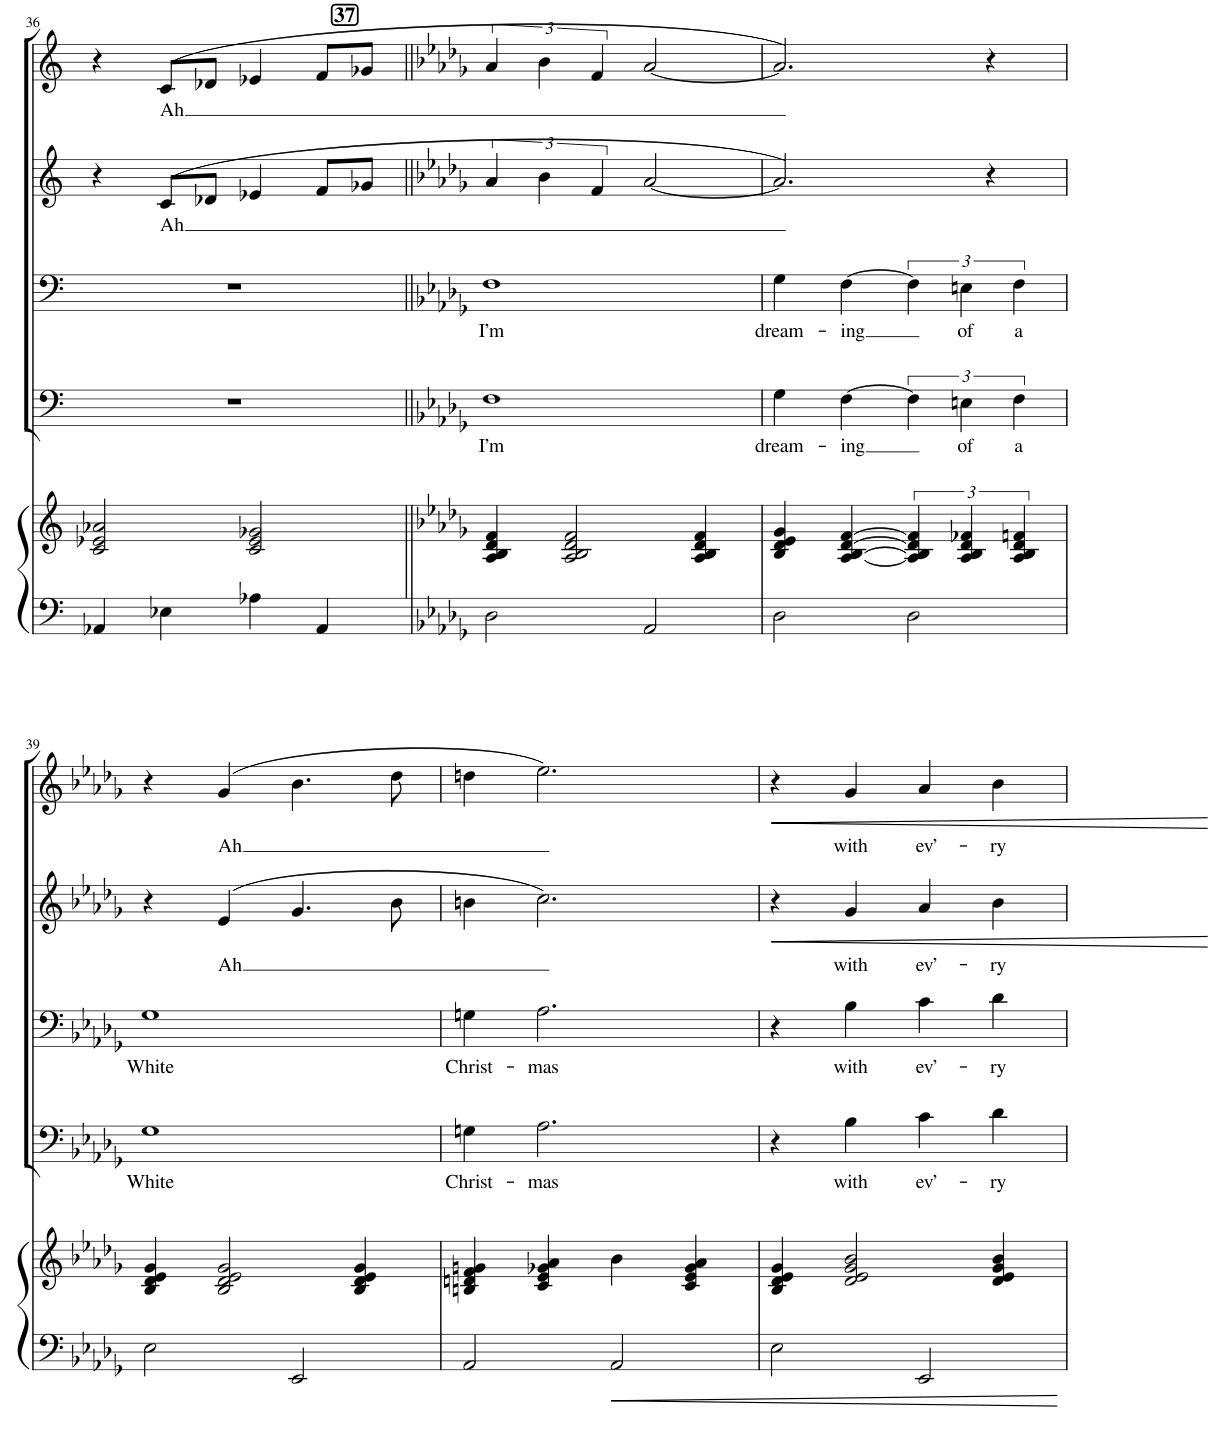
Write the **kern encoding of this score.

**kern	**kern	**kern	**text	**kern	**text	**kern	**text	**dynam	**kern	**text	**dynam
*part5	*part5	*part4	*part4	*part3	*part3	*part2	*part2	*part2	*part1	*part1	*part1
*staff6	*staff5	*staff4	*staff4	*staff3	*staff3	*staff2	*staff2	*staff2	*staff1	*staff1	*staff1
*I"Piano	*	*I"B.	*	*I"T.	*	*I"A.	*	*	*I"S.	*	*
*I'Pno	*	*	*	*	*	*	*	*	*	*	*
!!LO:PB:g=z
*clefF4	*clefG2	*clefF4	*	*clefF4	*	*clefG2	*	*	*clefG2	*	*
*k[]	*k[]	*k[]	*	*k[]	*	*k[]	*	*	*k[]	*	*
*M4/4	*M4/4	*M4/4	*	*M4/4	*	*M4/4	*	*	*M4/4	*	*
*met(c)	*met(c)	*met(c)	*	*met(c)	*	*met(c)	*	*	*met(c)	*	*
=36	=36	=36	=36	=36	=36	=36	=36	=36	=36	=36	=36
4AA-X/	2c/ 2e-X/ 2a-X/	1r	.	1r	.	4r	.	.	4r	.	.
!	!	!	!	!	!	!	!LO:LY:b	!	!	!LO:LY:b	!
4E-X\	.	.	.	.	.	(8c/L	Ah	.	(8c/L	Ah	.
.	.	.	.	.	.	8d-X/J	.	.	8d-X/J	.	.
4A-X\	2c/ 2e-/ 2g-X/	.	.	.	.	4e-X/	.	.	4e-X/	.	.
4AA-/	.	.	.	.	.	8f/L	.	.	8f/L	.	.
.	.	.	.	.	.	8g-X/J	.	.	8g-X/J	.	.
!!LO:REH:place=s1:a:B:cj:fs=12:t=37
=37||	=37||	=37||	=37||	=37||	=37||	=37||	=37||	=37||	=37||	=37||	=37||
*k[b-e-a-d-g-]	*k[b-e-a-d-g-]	*k[b-e-a-d-g-]	*	*k[b-e-a-d-g-]	*	*k[b-e-a-d-g-]	*	*	*k[b-e-a-d-g-]	*	*
!	!	!	!LO:LY:b	!	!LO:LY:b	!	!	!	!	!	!
2D-\	4A-/ 4B-/ 4d-/ 4f/	1F	I’m	1F	I’m	6a-/	.	.	6a-/	.	.
.	.	.	.	.	.	6b-\	.	.	6b-\	.	.
.	2A-/ 2B-/ 2d-/ 2f/	.	.	.	.	.	.	.	.	.	.
.	.	.	.	.	.	6f/	.	.	6f/	.	.
2AA-/	.	.	.	.	.	[2a-/	.	.	[2a-/	.	.
.	4A-/ 4B-/ 4d-/ 4f/	.	.	.	.	.	.	.	.	.	.
=38	=38	=38	=38	=38	=38	=38	=38	=38	=38	=38	=38
!	!	!	!LO:LY:b	!	!LO:LY:b	!	!	!	!	!	!
2D-\	4B-/ 4d-/ 4e-/ 4g-/	4G-\	dream-	4G-\	dream-	2.a-/])	.	.	2.a-/])	.	.
!	!	!	!LO:LY:b	!	!LO:LY:b	!	!	!	!	!	!
.	[4A-/ [4B-/ [4d-/ [4f/	[4F\	-ing	[4F\	-ing	.	.	.	.	.	.
2D-\	6A-/] 6B-/] 6d-/] 6f/]	6F\]	.	6F\]	.	.	.	.	.	.	.
!	!	!	!LO:LY:b	!	!LO:LY:b	!	!	!	!	!	!
.	6A-/ 6B-/ 6d-/ 6f-X/	6En\	of	6En\	of	.	.	.	.	.	.
.	.	.	.	.	.	4r	.	.	4r	.	.
!	!	!	!LO:LY:b	!	!LO:LY:b	!	!	!	!	!	!
.	6A-/ 6B-/ 6d-/ 6fn/	6F\	a	6F\	a	.	.	.	.	.	.
!!LO:LB:g=z
=39	=39	=39	=39	=39	=39	=39	=39	=39	=39	=39	=39
!	!	!	!LO:LY:b	!	!LO:LY:b	!	!	!	!	!	!
2E-\	4B-/ 4d-/ 4e-/ 4g-/	1G-	White	1G-	White	4r	.	.	4r	.	.
!	!	!	!	!	!	!	!LO:LY:b	!	!	!LO:LY:b	!
.	2B-/ 2d-/ 2e-/ 2g-/	.	.	.	.	(4e-/	Ah	.	(4g-/	Ah	.
2EE-/	.	.	.	.	.	4.g-/	.	.	4.b-\	.	.
.	4B-/ 4d-/ 4e-/ 4g-/	.	.	.	.	.	.	.	.	.	.
.	.	.	.	.	.	8b-\	.	.	8dd-\	.	.
=40	=40	=40	=40	=40	=40	=40	=40	=40	=40	=40	=40
!	!	!	!LO:LY:b	!	!LO:LY:b	!	!	!	!	!	!
2AA-/	4Bn/ 4dn/ 4f/ 4gn/	4Gn\	Christ-	4Gn\	Christ-	4bn\	.	.	4ddn\	.	.
!	!	!	!LO:LY:b	!	!LO:LY:b	!	!	!	!	!	!
.	4c/ 4e-/ 4g-X/ 4a-/	2.A-\	-mas	2.A-\	-mas	2.cc\)	.	.	2.ee-\)	.	.
2AA-/	4b-\	.	.	.	.	.	.	.	.	.	.
.	4c/ 4e-/ 4g-/ 4a-/	.	.	.	.	.	.	.	.	.	.
=41	=41	=41	=41	=41	=41	=41	=41	=41	=41	=41	=41
!	!	!	!	!	!	!	!	!LO:HP:b	!	!	!LO:HP:b
2E-\	4B-/ 4d-/ 4e-/ 4g-/	4r	.	4r	.	4r	.	<	4r	.	<
!	!	!	!LO:LY:b	!	!LO:LY:b	!	!LO:LY:b	!	!	!LO:LY:b	!
.	2d-/ 2e-/ 2g-/ 2b-/	4B-\	with	4B-\	with	4g-/	with	.	4g-/	with	.
!	!	!	!LO:LY:b	!	!LO:LY:b	!	!LO:LY:b	!	!	!LO:LY:b	!
2EE-/	.	4c\	ev’-	4c\	ev’-	4a-/	ev’-	.	4a-/	ev’-	.
!	!	!	!LO:LY:b	!	!LO:LY:b	!	!LO:LY:b	!	!	!LO:LY:b	!
.	4d-/ 4e-/ 4g-/ 4b-/	4d-\	-ry	4d-\	-ry	4b-\	-ry	.	4b-\	-ry	.
.	.	.	.	.	.	.	.	[	.	.	[
=	=	=	=	=	=	=	=	=	=	=	=
*-	*-	*-	*-	*-	*-	*-	*-	*-	*-	*-	*-
